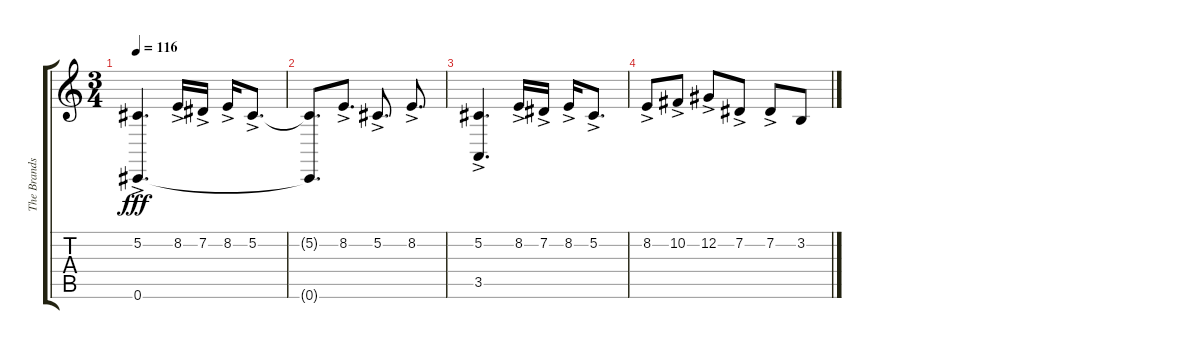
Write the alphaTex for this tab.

\track ("The Brandström" "The Brands") {instrument lead8bassandlead}
\staff {score tabs}
\tuning (Db4 Ab3 E3 B2 Gb2 Db2) {hide}
\ts (3 4)
\tempo 116
\clef g2
\ks c
(5.2{ac} 0.6).4{d dy fff volume 16 instrument fx7echoes} 8.2{ac}.16 7.2{ac}.16 8.2{ac}.16 5.2{ac}.8{d} |
(5.2{t} 0.6{t}).8{d} 8.2{ac}.8{d} 5.2{ac}.8{d} 8.2{ac}.8{d} |
(5.2{ac} 3.5).4{d} 8.2{ac}.16 7.2{ac}.16 8.2{ac}.16 5.2{ac}.8{d} |
8.2{ac}.8 10.2{ac}.8 12.2{ac}.8 7.2{ac}.8 7.2{ac}.8 3.2.8
